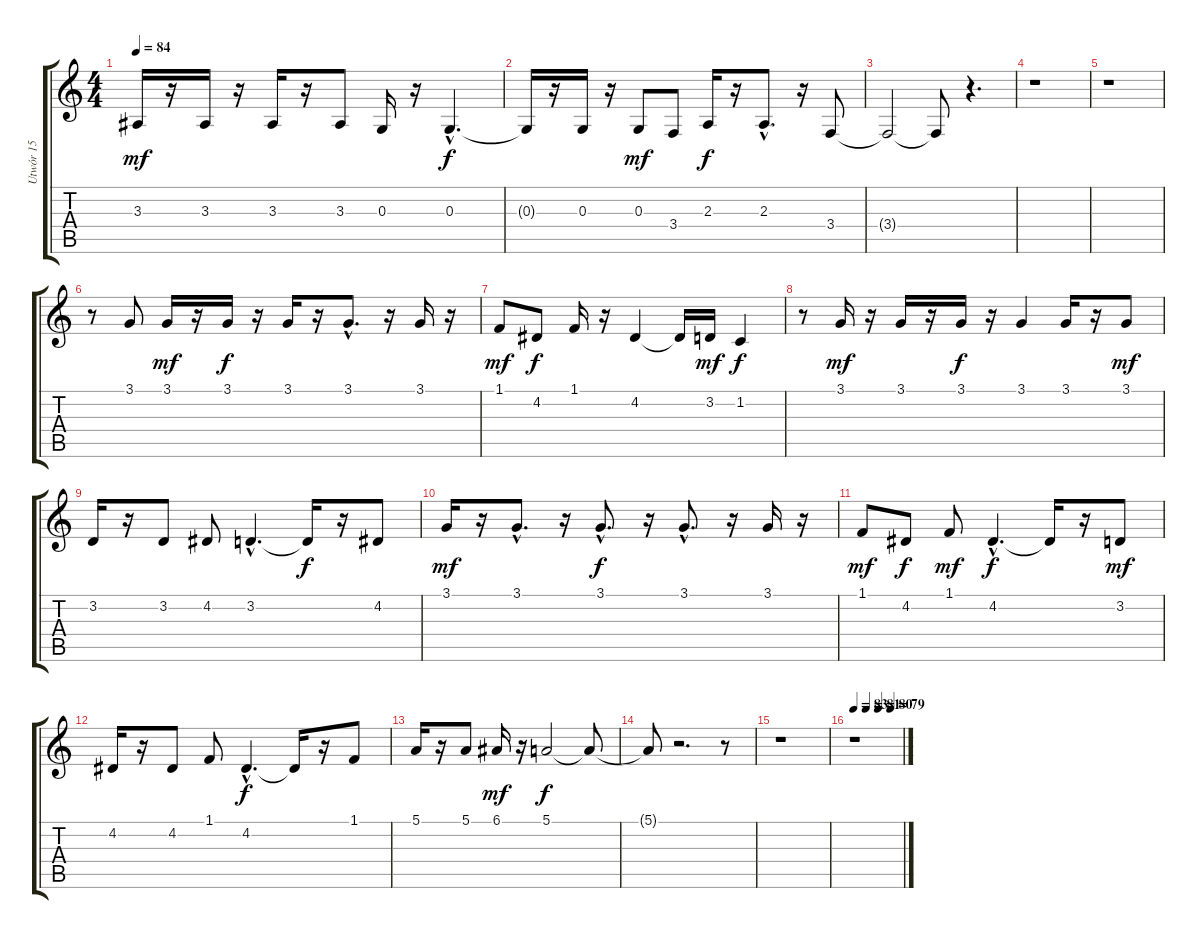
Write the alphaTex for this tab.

\track ("Utwór 15" "Utwór 15") {instrument flute}
\staff {score tabs}
\tuning (E4 B3 G3 D3 A2 E2) {hide}
\ts (4 4)
\tempo 84
\clef g2
\ks c
3.3.16{dy mf} r.16 3.3.16 r.16 3.3.16 r.16 3.3.8 0.3.16 r.16 0.3{hac}.4{d dy f} |
0.3{t}.16 r.16 0.3.16 r.16 0.3.8{dy mf} 3.4.8 2.3.16{dy f} r.16 2.3{hac}.8{d} r.16 3.4.8 |
3.4{t}.2 3.4{t}.8 r.4{d} |
r.1 |
r.1 |
r.8 3.1.8 3.1.16{dy mf} r.16 3.1.16{dy f} r.16 3.1.16 r.16 3.1{hac}.8{d} r.16 3.1.16 r.16 |
1.1.8{dy mf} 4.2.8{dy f} 1.1.16 r.16 4.2.4 4.2{t}.16 3.2.16{dy mf} 1.2.4{dy f} |
r.8 3.1.16{dy mf} r.16 3.1.16 r.16 3.1.16{dy f} r.16 3.1.4 3.1.16 r.16 3.1.8{dy mf} |
3.2.16 r.16 3.2.8 4.2.8 3.2{hac}.4{d} 3.2{t}.16{dy f} r.16 4.2.8 |
3.1.16{dy mf} r.16 3.1{hac}.8{d} r.16 3.1{hac}.8{d dy f} r.16 3.1{hac}.8{d} r.16 3.1.16 r.16 |
1.1.8{dy mf} 4.2.8{dy f} 1.1.8{dy mf} 4.2{hac}.4{d dy f} 4.2{t}.16 r.16 3.2.8{dy mf} |
4.2.16 r.16 4.2.8 1.1.8 4.2{hac}.4{d dy f} 4.2{t}.16 r.16 1.1.8 |
5.1.16 r.16 5.1.8 6.1.16{dy mf} r.16 5.1.2{dy f} 5.1{t}.8 |
5.1{t}.8 r.2{d} r.8 |
r.1 |
\tempo 83
\tempo (81 0.2604166666666667)
\tempo (80 0.5104166666666666)
\tempo (79 0.7604166666666666)
r.1
